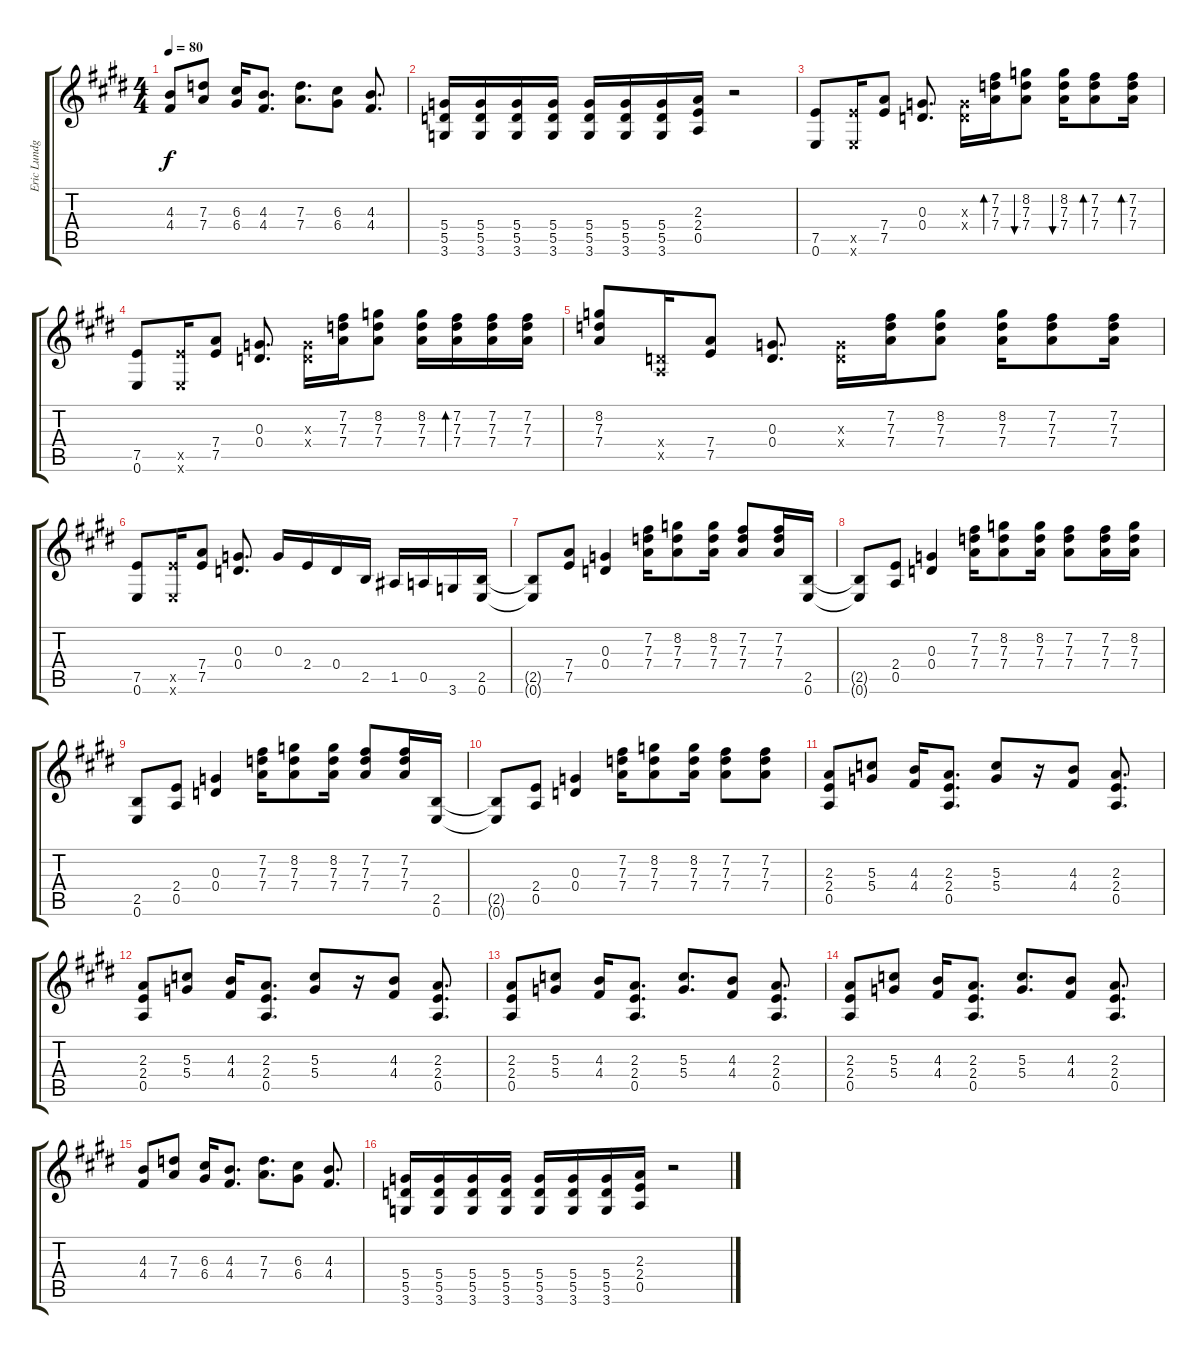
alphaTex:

\track ("Eric Lundgren Guitar" "Eric Lundg") {instrument overdrivenguitar}
\staff {score tabs}
\tuning (E4 B3 G3 D3 A2 E2) {hide}
\ts (4 4)
\tempo 80
\clef g2
\ks e
(4.3 4.4).8{dy f} (7.3 7.4).8 (6.3 6.4).16 (4.3 4.4).8{d} (7.3 7.4).8{d} (6.3 6.4).8 (4.3 4.4).8{d} |
(5.4 5.5 3.6).16 (5.4 5.5 3.6).16 (5.4 5.5 3.6).16 (5.4 5.5 3.6).16 (5.4 5.5 3.6).16 (5.4 5.5 3.6).16 (5.4 5.5 3.6).16 (2.3 2.4 0.5).16 r.2 |
(7.5 0.6).8 (7.5{x} 0.6{x}).16 (7.4 7.5).8 (0.3 0.4).8{d} (0.3{x} 0.4{x}).16 (7.2 7.3 7.4).16{bd 60} (8.2 7.3 7.4).8{bu 60} (8.2 7.3 7.4).16{bu 60} (7.2 7.3 7.4).8{bd 60} (7.2 7.3 7.4).16{bd 60} |
(7.5 0.6).8 (7.5{x} 0.6{x}).16 (7.4 7.5).8 (0.3 0.4).8{d} (0.3{x} 0.4{x}).16 (7.2 7.3 7.4).16 (8.2 7.3 7.4).8 (8.2 7.3 7.4).16 (7.2 7.3 7.4).16{bd 60} (7.2 7.3 7.4).16 (7.2 7.3 7.4).16 |
(8.2 7.3 7.4).8 (0.4{x} 0.5{x}).16 (7.4 7.5).8 (0.3 0.4).8{d} (0.3{x} 0.4{x}).16 (7.2 7.3 7.4).16 (8.2 7.3 7.4).8 (8.2 7.3 7.4).16 (7.2 7.3 7.4).8 (7.2 7.3 7.4).16 |
(7.5 0.6).8 (7.5{x} 0.6{x}).16 (7.4 7.5).8 (0.3 0.4).8{d} 0.3.16 2.4.16 0.4.16 2.5.16 1.5.16 0.5.16 3.6.16 (2.5 0.6).16 |
(2.5{t} 0.6{t}).8 (7.4 7.5).8 (0.3 0.4).4 (7.2 7.3 7.4).16 (8.2 7.3 7.4).8 (8.2 7.3 7.4).16 (7.2 7.3 7.4).8 (7.2 7.3 7.4).16 (2.5 0.6).16 |
(2.5{t} 0.6{t}).8 (2.4 0.5).8 (0.3 0.4).4 (7.2 7.3 7.4).16 (8.2 7.3 7.4).8 (8.2 7.3 7.4).16 (7.2 7.3 7.4).8 (7.2 7.3 7.4).16 (8.2 7.3 7.4).16 |
(2.5 0.6).8 (2.4 0.5).8 (0.3 0.4).4 (7.2 7.3 7.4).16 (8.2 7.3 7.4).8 (8.2 7.3 7.4).16 (7.2 7.3 7.4).8 (7.2 7.3 7.4).16 (2.5 0.6).16 |
(2.5{t} 0.6{t}).8 (2.4 0.5).8 (0.3 0.4).4 (7.2 7.3 7.4).16 (8.2 7.3 7.4).8 (8.2 7.3 7.4).16 (7.2 7.3 7.4).8 (7.2 7.3 7.4).8 |
(2.3 2.4 0.5).8 (5.3 5.4).8 (4.3 4.4).16 (2.3 2.4 0.5).8{d} (5.3 5.4).8 r.16 (4.3 4.4).8 (2.3 2.4 0.5).8{d} |
(2.3 2.4 0.5).8 (5.3 5.4).8 (4.3 4.4).16 (2.3 2.4 0.5).8{d} (5.3 5.4).8 r.16 (4.3 4.4).8 (2.3 2.4 0.5).8{d} |
(2.3 2.4 0.5).8 (5.3 5.4).8 (4.3 4.4).16 (2.3 2.4 0.5).8{d} (5.3 5.4).8{d} (4.3 4.4).8 (2.3 2.4 0.5).8{d} |
(2.3 2.4 0.5).8 (5.3 5.4).8 (4.3 4.4).16 (2.3 2.4 0.5).8{d} (5.3 5.4).8{d} (4.3 4.4).8 (2.3 2.4 0.5).8{d} |
(4.3 4.4).8 (7.3 7.4).8 (6.3 6.4).16 (4.3 4.4).8{d} (7.3 7.4).8{d} (6.3 6.4).8 (4.3 4.4).8{d} |
(5.4 5.5 3.6).16 (5.4 5.5 3.6).16 (5.4 5.5 3.6).16 (5.4 5.5 3.6).16 (5.4 5.5 3.6).16 (5.4 5.5 3.6).16 (5.4 5.5 3.6).16 (2.3 2.4 0.5).16 r.2
